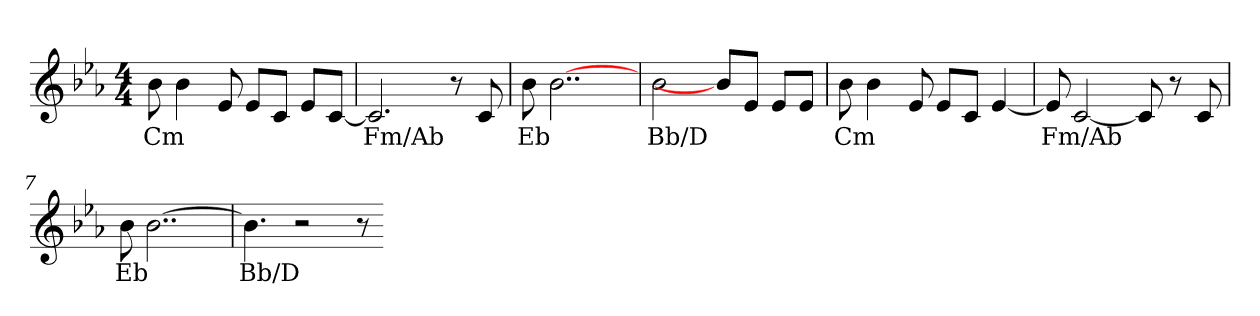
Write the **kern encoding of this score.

**kern	**text
*part1	*part1
*staff1	*staff1
*clefG2	*
*k[b-e-a-]	*
*M4/4	*
=1	=1
8b-	Cm
4b-	.
8e-	.
8e-/L	.
8c/J	.
8e-/L	.
[8c/J	.
=2	=2
2.c]	Fm/Ab
8r	.
8c	.
=3	=3
8b-	Eb
[2..b-	.
=4	=4
2b-	Bb/D
8b-/L]	.
8e-/J	.
8e-/L	.
8e-/J	.
=5	=5
8b-	Cm
4b-	.
8e-	.
8e-/L	.
8c/J	.
[4e-	.
=6	=6
8e-]	Fm/Ab
[2c	.
8c]	.
8r	.
8c	.
=7	=7
8b-	Eb
[2..b-	.
=8	=8
4.b-]	Bb/D
2r	.
8r	.
=-	=-
*-	*-
